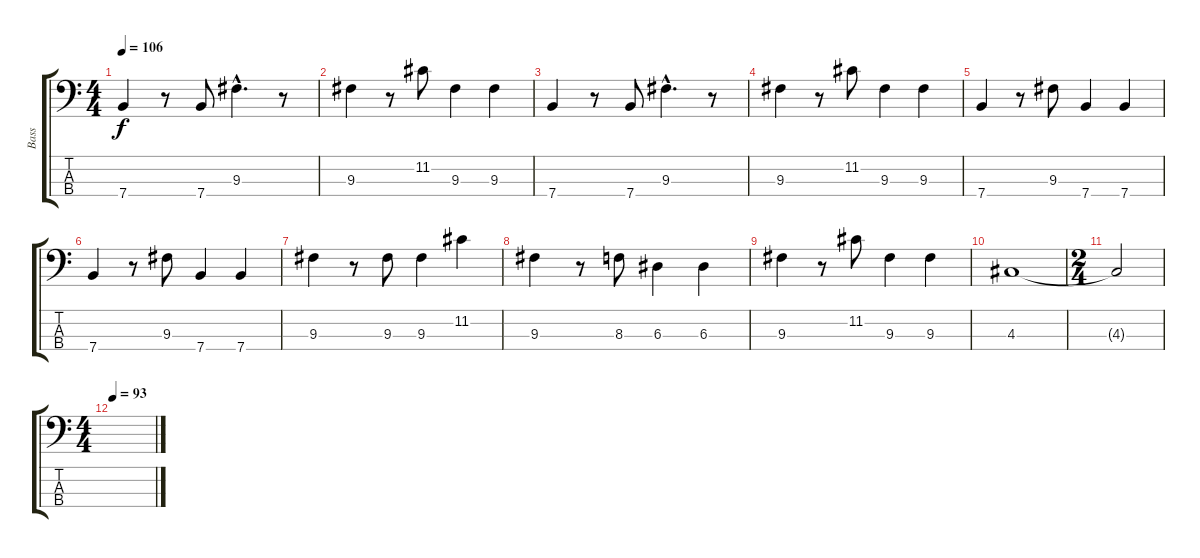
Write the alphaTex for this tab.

\track ("Bass" "Bass") {instrument electricbassfinger}
\staff {score tabs}
\tuning (G2 D2 A1 E1) {hide}
\ts (4 4)
\tempo 106
\clef f4
\ks c
7.4.4{dy f} r.8 7.4.8 9.3{hac}.4{d} r.8 |
9.3.4 r.8 11.2.8 9.3.4 9.3.4 |
7.4.4 r.8 7.4.8 9.3{hac}.4{d} r.8 |
9.3.4 r.8 11.2.8 9.3.4 9.3.4 |
7.4.4 r.8 9.3.8 7.4.4 7.4.4 |
7.4.4 r.8 9.3.8 7.4.4 7.4.4 |
9.3.4 r.8 9.3.8 9.3.4 11.2.4 |
9.3.4 r.8 8.3.8 6.3.4 6.3.4 |
9.3.4 r.8 11.2.8 9.3.4 9.3.4 |
4.3.1 |
\ts (2 4)
4.3{t}.2{volume 0} |
\ts (4 4)
\tempo 93
